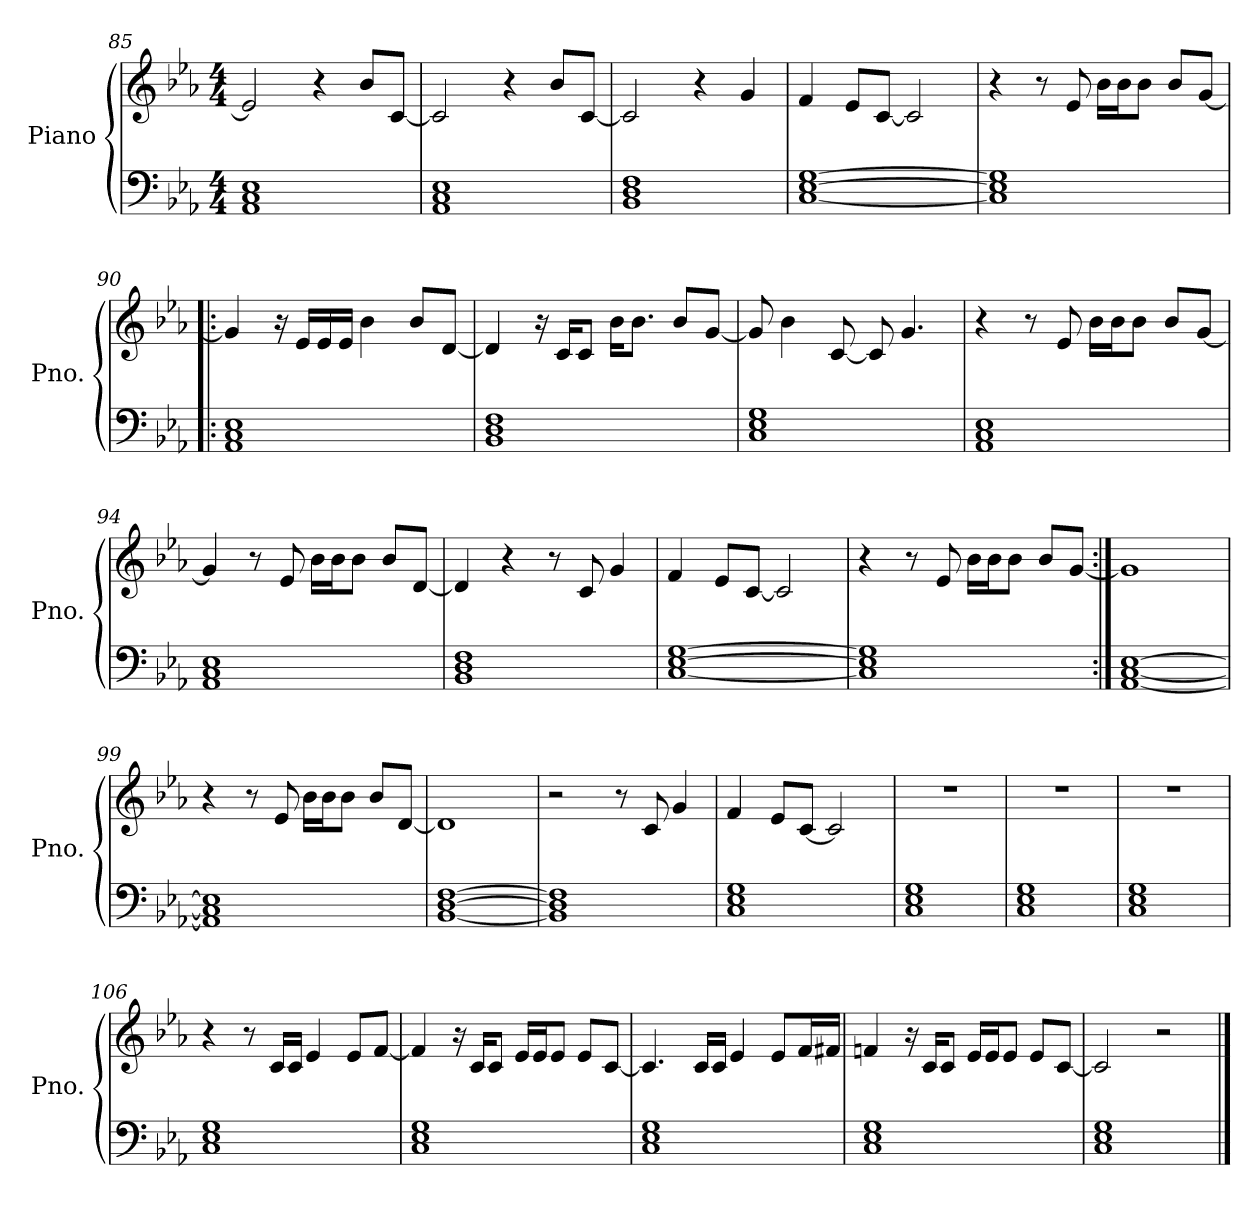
**kern	**kern
*part1	*part1
*staff2	*staff1
*I"Piano	*
*I'Pno.	*
!!LO:LB:g=z
*clefF4	*clefG2
*k[b-e-a-]	*k[b-e-a-]
*M4/4	*M4/4
=85	=85
1AA- 1C 1E-	2e-/]
.	4r
.	8b-/L
.	[8c/J
=86	=86
1AA- 1C 1E-	2c/]
.	4r
.	8b-/L
.	[8c/J
=87	=87
1BB- 1D 1F	2c/]
.	4r
.	4g/
=88	=88
[1C [1E- [1G	4f/
.	8e-/L
.	[8c/J
.	2c/]
=89	=89
1C] 1E-] 1G]	4r
.	8r
.	8e-/
.	16b-\LL
.	16b-\J
.	8b-\J
.	8b-/L
.	[8g/J
!!LO:LB:g=z
=90!|:	=90!|:
1AA- 1C 1E-	4g/]
.	16r
.	16e-/LL
.	16e-/
.	16e-/JJ
.	4b-\
.	8b-/L
.	[8d/J
=91	=91
1BB- 1D 1F	4d/]
.	16r
.	16c/KL
.	8c/J
.	16b-\KL
.	8.b-\J
.	8b-/L
.	[8g/J
=92	=92
1C 1E- 1G	8g/]
.	4b-\
.	[8c/
.	8c/]
.	4.g/
=93	=93
1AA- 1C 1E-	4r
.	8r
.	8e-/
.	16b-\LL
.	16b-\J
.	8b-\J
.	8b-/L
.	[8g/J
!!LO:LB:g=z
=94	=94
1AA- 1C 1E-	4g/]
.	8r
.	8e-/
.	16b-\LL
.	16b-\J
.	8b-\J
.	8b-/L
.	[8d/J
=95	=95
1BB- 1D 1F	4d/]
.	4r
.	8r
.	8c/
.	4g/
=96	=96
[1C [1E- [1G	4f/
.	8e-/L
.	[8c/J
.	2c/]
=97	=97
1C] 1E-] 1G]	4r
.	8r
.	8e-/
.	16b-\LL
.	16b-\J
.	8b-\J
.	8b-/L
.	[8g/J
!!LO:LB:g=z
=98:|!	=98:|!
[1AA- [1C [1E-	1g]
=99	=99
1AA-] 1C] 1E-]	4r
.	8r
.	8e-/
.	16b-\LL
.	16b-\J
.	8b-\J
.	8b-/L
.	[8d/J
=100	=100
[1BB- [1D [1F	1d]
=101	=101
1BB-] 1D] 1F]	2r
.	8r
.	8c/
.	4g/
=102	=102
1C 1E- 1G	4f/
.	8e-/L
.	[8c/J
.	2c/]
=103	=103
1C 1E- 1G	1r
=104	=104
1C 1E- 1G	1r
=105	=105
1C 1E- 1G	1r
!!LO:LB:g=z
=106	=106
1C 1E- 1G	4r
.	8r
.	16c/LL
.	16c/JJ
.	4e-/
.	8e-/L
.	[8f/J
=107	=107
1C 1E- 1G	4f/]
.	16r
.	16c/KL
.	8c/J
.	16e-/LL
.	16e-/J
.	8e-/J
.	8e-/L
.	[8c/J
=108	=108
1C 1E- 1G	4.c/]
.	16c/LL
.	16c/JJ
.	4e-/
.	8e-/L
.	16f/L
.	16f#X/JJ
=109	=109
1C 1E- 1G	4fn/
.	16r
.	16c/KL
.	8c/J
.	16e-/LL
.	16e-/J
.	8e-/J
.	8e-/L
.	[8c/J
=110	=110
1C 1E- 1G	2c/]
.	2r
==	==
*-	*-
